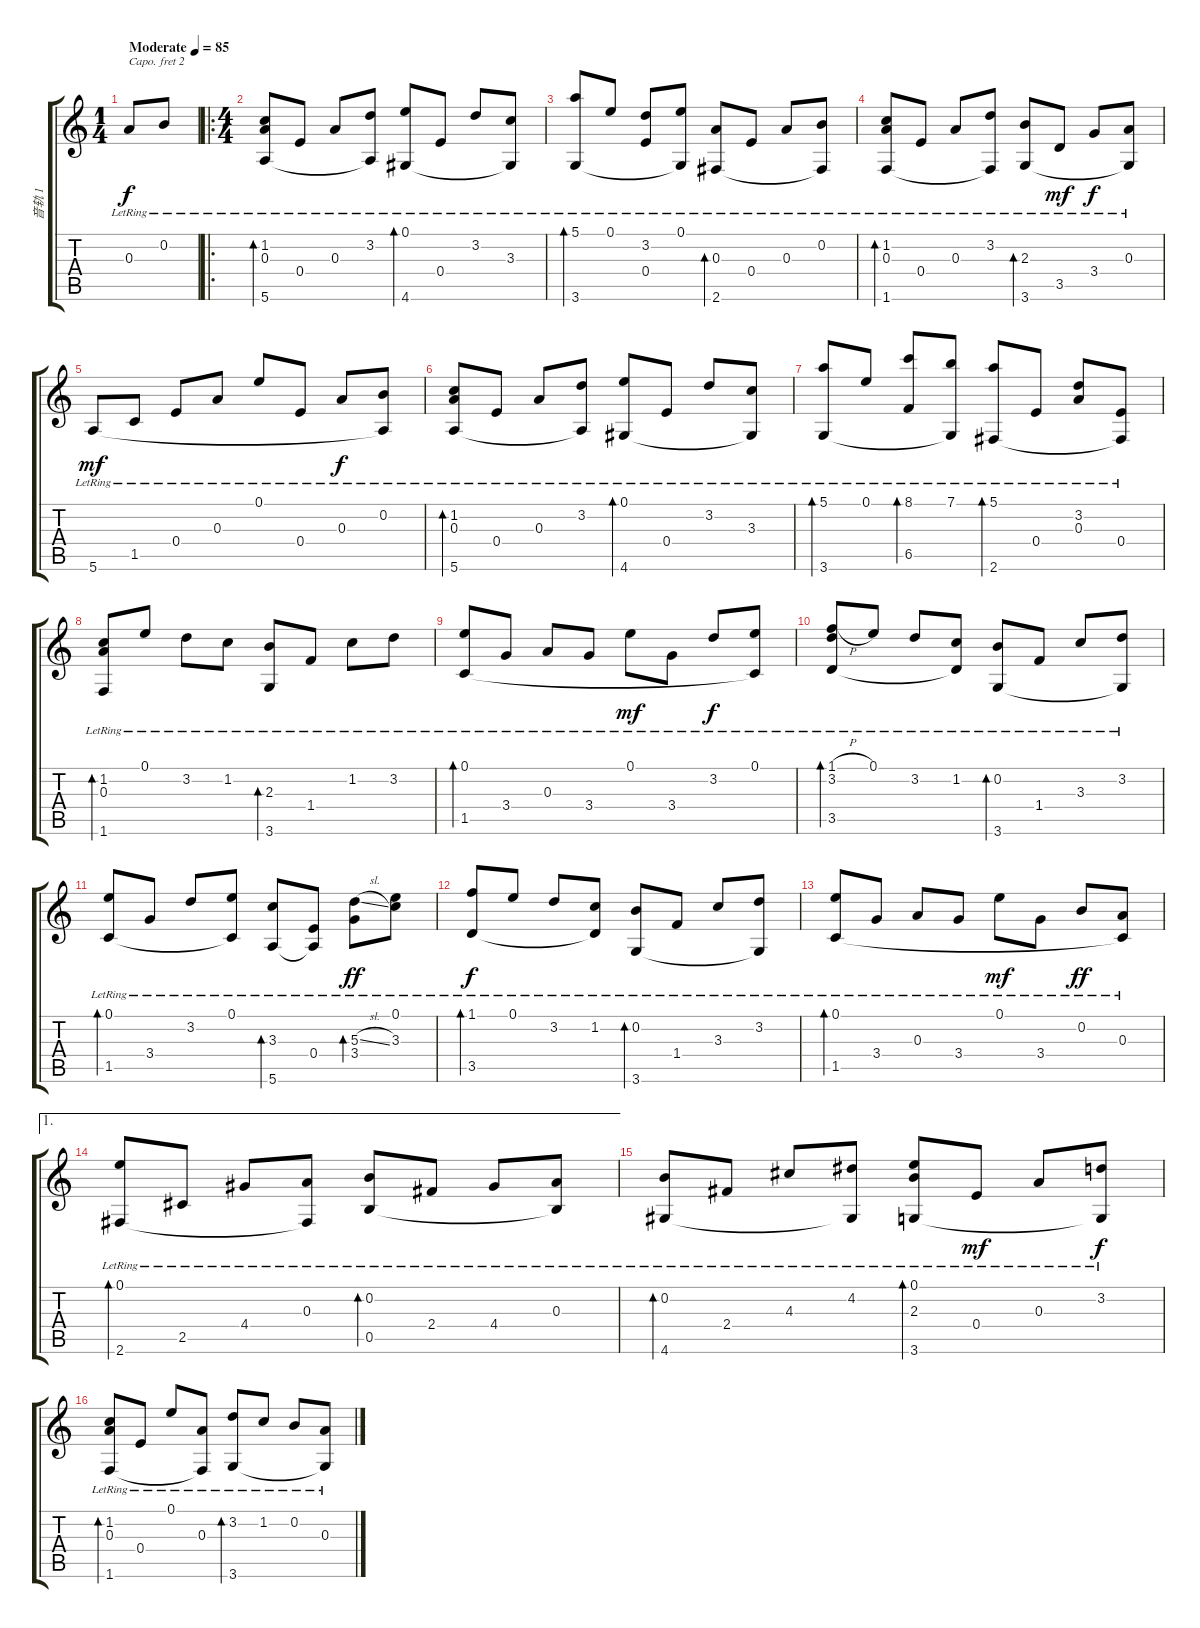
\track ("音轨 1" "音轨 1") {instrument acousticguitarsteel}
\staff {score tabs}
\capo 2
\tuning (D4 A3 G3 D3 A2 D2) {hide}
\ts (1 4)
\tempo (85 "Moderate")
\clef g2
\ks c
0.3{lr}.8{dy f instrument acousticguitarsteel} 0.2{lr}.8 |
\ro
\ts (4 4)
(1.2{lr} 0.3{lr} 5.6{lr}).8{bd 240} 0.4{lr}.8 0.3{lr}.8 (3.2{lr} 5.6{t}).8 (0.1{lr} 4.6{lr}).8{bd 240} 0.4{lr}.8 3.2{lr}.8 (3.3{lr} 4.6{t}).8 |
(5.1{lr} 3.6{lr}).8{bd 240} 0.1{lr}.8 (3.2{lr} 0.4{lr}).8 (0.1{lr} 3.6{t}).8 (0.3{lr} 2.6{lr}).8{bd 240} 0.4{lr}.8 0.3{lr}.8 (0.2{lr} 2.6{t}).8 |
(1.2{lr} 0.3{lr} 1.6{lr}).8{bd 240} 0.4{lr}.8 0.3{lr}.8 (3.2{lr} 1.6{t}).8 (2.3{lr} 3.6{lr}).8{bd 240} 3.5{lr}.8{dy mf} 3.4{lr}.8{dy f} (0.3{lr} 3.6{t}).8 |
5.6{lr}.8{dy mf} 1.5{lr}.8 0.4{lr}.8 0.3{lr}.8 0.1{lr}.8 0.4{lr}.8 0.3{lr}.8{dy f} (0.2{lr} 5.6{t}).8 |
(1.2{lr} 0.3{lr} 5.6{lr}).8{bd 240} 0.4{lr}.8 0.3{lr}.8 (3.2{lr} 5.6{t}).8 (0.1{lr} 4.6{lr}).8{bd 240} 0.4{lr}.8 3.2{lr}.8 (3.3{lr} 4.6{t}).8 |
(5.1{lr} 3.6{lr}).8{bd 240} 0.1{lr}.8 (8.1{lr} 6.5{lr}).8{bd 240} (7.1{lr} 3.6{t}).8 (5.1{lr} 2.6{lr}).8{bd 240} 0.4{lr}.8 (3.2{lr} 0.3{lr}).8 (0.4{lr} 2.6{t}).8 |
(1.2{lr} 0.3{lr} 1.6{lr}).8{bd 240} 0.1{lr}.8 3.2{lr}.8 1.2{lr}.8 (2.3{lr} 3.6{lr}).8{bd 240} 1.4{lr}.8 1.2{lr}.8 3.2{lr}.8 |
(0.1{lr} 1.5{lr}).8{bd 240} 3.4{lr}.8 0.3{lr}.8 3.4{lr}.8 0.1{lr}.8{dy mf} 3.4{lr}.8 3.2{lr}.8{dy f} (0.1{lr} 1.5{t}).8 |
(1.1{h lr} 3.2{lr} 3.5{lr}).8{bd 240} 0.1{lr}.8 3.2{lr}.8 (1.2{lr} 3.5{t}).8 (0.2{lr} 3.6{lr}).8{bd 240} 1.4{lr}.8 3.3{lr}.8 (3.2{lr} 3.6{t}).8 |
(0.1{lr} 1.5{lr}).8{bd 240} 3.4{lr}.8 3.2{lr}.8 (0.1{lr} 1.5{t}).8 (3.3{lr} 5.6{lr}).8{bd 240} (0.4{lr} 5.6{t}).8 (5.3{sl lr} 3.4{lr}).8{bd 240 dy ff} (0.1{lr} 3.3{lr}).8 |
(1.1{lr} 3.5{lr}).8{bd 240 dy f} 0.1{lr}.8 3.2{lr}.8 (1.2{lr} 3.5{t}).8 (0.2{lr} 3.6{lr}).8{bd 240} 1.4{lr}.8 3.3{lr}.8 (3.2{lr} 3.6{t}).8 |
(0.1{lr} 1.5{lr}).8{bd 240} 3.4{lr}.8 0.3{lr}.8 3.4{lr}.8 0.1{lr}.8{dy mf} 3.4{lr}.8 0.2{lr}.8{dy ff} (0.3{lr} 1.5{t}).8 |
\ae 1
(0.1{lr} 2.6{lr}).8{bd 240} 2.5{lr}.8 4.4{lr}.8 (0.3{lr} 2.6{t}).8 (0.2{lr} 0.5{lr}).8{bd 240} 2.4{lr}.8 4.4{lr}.8 (0.3{lr} 0.5{t}).8 |
(0.2{lr} 4.6{lr}).8{bd 240} 2.4{lr}.8 4.3{lr}.8 (4.2{lr} 4.6{t}).8 (0.1{lr} 2.3{lr} 3.6{lr}).8{bd 240} 0.4{lr}.8{dy mf} 0.3{lr}.8 (3.2{lr} 3.6{t}).8{dy f} |
(1.2{lr} 0.3{lr} 1.6{lr}).8{bd 240} 0.4{lr}.8 0.1{lr}.8 (0.3{lr} 1.6{t}).8 (3.2{lr} 3.6{lr}).8{bd 240} 1.2{lr}.8 0.2{lr}.8 (0.3{lr} 3.6{t}).8
